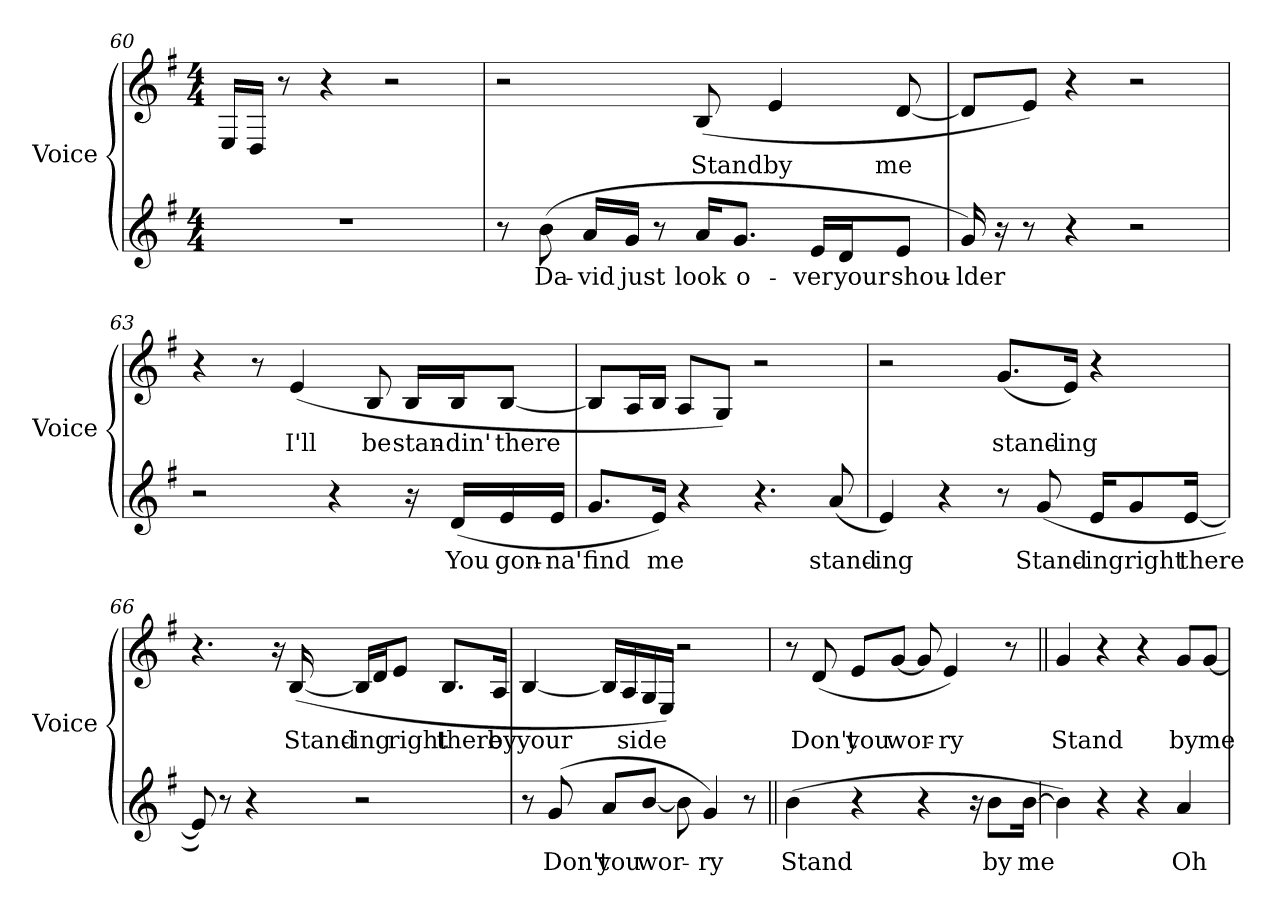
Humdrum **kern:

**kern	**text	**kern	**text
*part2	*part2	*part1	*part1
*staff2	*staff2	*staff1	*staff1
*I"Voice	*	*I"Voice	*
*I'Voice	*	*I'Voice	*
!!LO:LB:g=z
*clefG2	*	*clefG2	*
*k[f#]	*	*k[f#]	*
*G:	*	*G:	*
*M4/4	*	*M4/4	*
=60	=60	=60	=60
1r	.	16Ei/LL	.
.	.	16Di/JJ	.
.	.	8r	.
.	.	4r	.
.	.	2r	.
=61	=61	=61	=61
8r	.	2r	.
!	!LO:LY:b:color=#000000	!	!
(8bi\	Da-	.	.
!	!LO:LY:b:color=#000000	!	!
16ai/LL	-vid	.	.
!	!LO:LY:b:color=#000000	!	!
16gi/JJ	just	.	.
8r	.	.	.
!	!LO:LY:b:color=#000000	!	!
!	!	!	!LO:LY:b:color=#000000
16ai/KL	look	(8Bi/	Stand
!	!LO:LY:b:color=#000000	!	!
8.gi/J	o-	.	.
!	!	!	!LO:LY:b:color=#000000
.	.	4ei/	by
!	!LO:LY:b:color=#000000	!	!
16ei/LL	-ver	.	.
!	!LO:LY:b:color=#000000	!	!
16di/J	your	.	.
!	!LO:LY:b:color=#000000	!	!
!	!	!	!LO:LY:b:color=#000000
8ei/J	shou-	[8di/	me
!!LO:LB:g=z
=62	=62	=62	=62
!	!LO:LY:b:color=#000000	!	!
16gi/)	-lder	8di/L]	.
16r	.	.	.
8r	.	8ei/J)	.
4r	.	4r	.
2r	.	2r	.
!!LO:LB:g=z
=63	=63	=63	=63
2r	.	4r	.
.	.	8r	.
!	!	!	!LO:LY:b:color=#000000
.	.	(4ei/	I'll
4r	.	.	.
!	!	!	!LO:LY:b:color=#000000
.	.	8Bi/	be
!	!	!	!LO:LY:b:color=#000000
16r	.	16Bi/LL	stan-
!	!LO:LY:b:color=#000000	!	!
!	!	!	!LO:LY:b:color=#000000
(16di/LL	You	16Bi/J	-din'
!	!LO:LY:b:color=#000000	!	!
!	!	!	!LO:LY:b:color=#000000
16ei/	gon-	[8Bi/J	there
!	!LO:LY:b:color=#000000	!	!
16ei/JJ	-na'	.	.
=64	=64	=64	=64
!	!LO:LY:b:color=#000000	!	!
8.gi/L	find	8Bi/L]	.
.	.	16Ai/L	.
!	!LO:LY:b:color=#000000	!	!
16ei/Jk)	me	16Bi/JJ	.
4r	.	8Ai/L	.
.	.	8Gi/J)	.
4.r	.	2r	.
!	!LO:LY:b:color=#000000	!	!
(8ai/	stand-	.	.
!!LO:LB:g=z
=65	=65	=65	=65
!	!LO:LY:b:color=#000000	!	!
4ei/)	-ing	2r	.
4r	.	.	.
!	!	!	!LO:LY:b:color=#000000
8r	.	(8.gi/L	stand-
!	!LO:LY:b:color=#000000	!	!
(8gi/	Stand-	.	.
!	!	!	!LO:LY:b:color=#000000
.	.	16ei/Jk)	-ing
!	!LO:LY:b:color=#000000	!	!
16ei/KL	-ing	4r	.
!	!LO:LY:b:color=#000000	!	!
8gi/	right	.	.
!	!LO:LY:b:color=#000000	!	!
[16ei/Jk	there	.	.
!!LO:LB:g=z
=66	=66	=66	=66
8ei/])	.	4.r	.
8r	.	.	.
4r	.	.	.
.	.	16r	.
!	!	!	!LO:LY:b:color=#000000
.	.	([16Bi/	Stand-
2r	.	16Bi/LL]	.
!	!	!	!LO:LY:b:color=#000000
.	.	16di/J	-ing
!	!	!	!LO:LY:b:color=#000000
.	.	8ei/J	right
!	!	!	!LO:LY:b:color=#000000
.	.	8.Bi/L	there
!	!	!	!LO:LY:b:color=#000000
.	.	16Ai/Jk	by
=67	=67	=67	=67
!	!	!	!LO:LY:b:color=#000000
8r	.	[4Bi/	your
!	!LO:LY:b:color=#000000	!	!
(8gi/	Don't	.	.
!	!LO:LY:b:color=#000000	!	!
8ai/L	you	16Bi/LL]	.
!	!	!	!LO:LY:b:color=#000000
.	.	16Ai/	side
!	!LO:LY:b:color=#000000	!	!
[8bi/J	wor-	16Gi/	.
.	.	16Ei/JJ)	.
8bi\]	.	2r	.
!	!LO:LY:b:color=#000000	!	!
4gi/)	-ry	.	.
8r	.	.	.
!!LO:PB:g=z
=68||	=68	=68	=68
!	!LO:LY:b:color=#000000	!	!
(4bi\	Stand	8r	.
!	!	!	!LO:LY:b:color=#000000
.	.	(8di/	Don't
!	!	!	!LO:LY:b:color=#000000
4r	.	8ei/L	you
!	!	!	!LO:LY:b:color=#000000
.	.	[8gi/J	wor-
4r	.	8gi/]	.
!	!	!	!LO:LY:b:color=#000000
.	.	4ei/)	-ry
16r	.	.	.
!	!LO:LY:b:color=#000000	!	!
8bi\L	by	.	.
.	.	8r	.
!	!LO:LY:b:color=#000000	!	!
[16bi\Jk	me	.	.
!!LO:PB:g=z
=69	=69||	=69||	=69||
!	!	!	!LO:LY:b:color=#000000
4bi\])	.	4gi/	Stand
4r	.	4r	.
4r	.	4r	.
!	!LO:LY:b:color=#000000	!	!
!	!	!	!LO:LY:b:color=#000000
4ai/	Oh	8gi/L	by
!	!	!	!LO:LY:b:color=#000000
.	.	[8gi/J	me
=	=	=	=
*-	*-	*-	*-
